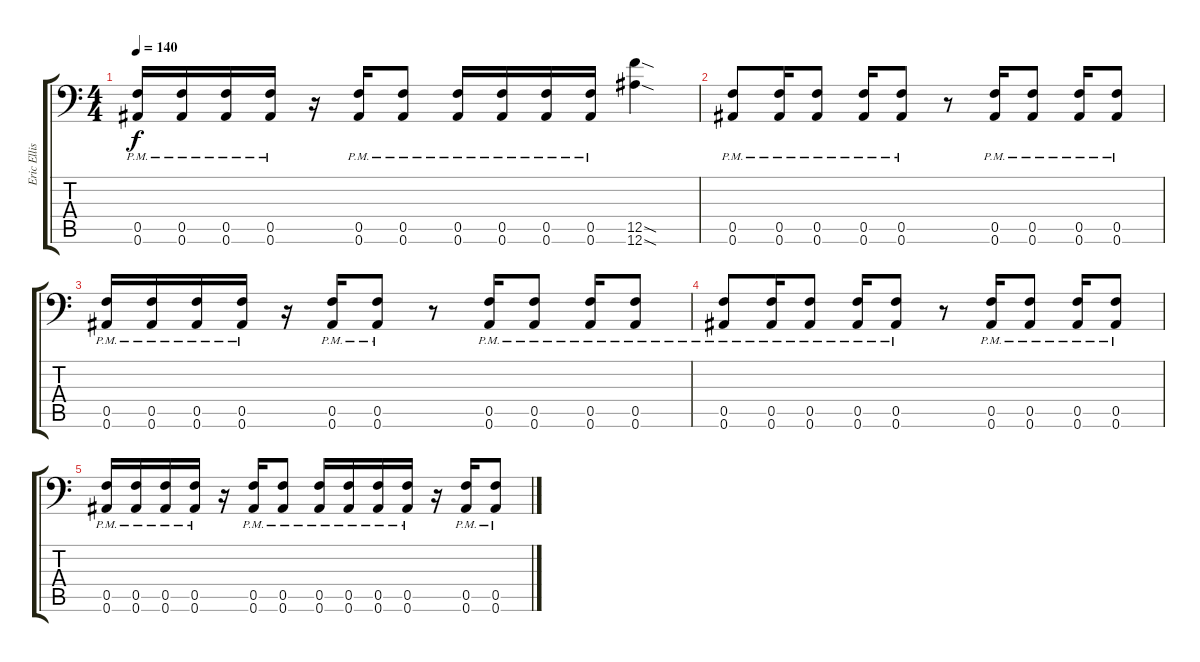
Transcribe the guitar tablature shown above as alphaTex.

\track ("Eric Ellis" "Eric Ellis") {instrument distortionguitar}
\staff {score tabs}
\tuning (C4 G3 Eb3 Bb2 F2 Bb1) {hide}
\ts (4 4)
\tempo 140
\clef f4
\ks c
(0.5{pm} 0.6{pm}).16{dy f} (0.5{pm} 0.6{pm}).16 (0.5{pm} 0.6{pm}).16 (0.5{pm} 0.6{pm}).16 r.16 (0.5{pm} 0.6{pm}).16 (0.5{pm} 0.6{pm}).8 (0.5{pm} 0.6{pm}).16 (0.5{pm} 0.6{pm}).16 (0.5{pm} 0.6{pm}).16 (0.5{pm} 0.6{pm}).16 (12.5{sod} 12.6{sod}).4 |
(0.5{pm} 0.6{pm}).8 (0.5{pm} 0.6{pm}).16 (0.5{pm} 0.6{pm}).8 (0.5{pm} 0.6{pm}).16 (0.5{pm} 0.6{pm}).8 r.8 (0.5{pm} 0.6{pm}).16 (0.5{pm} 0.6{pm}).8 (0.5{pm} 0.6{pm}).16 (0.5{pm} 0.6{pm}).8 |
(0.5{pm} 0.6{pm}).16 (0.5{pm} 0.6{pm}).16 (0.5{pm} 0.6{pm}).16 (0.5{pm} 0.6{pm}).16 r.16 (0.5{pm} 0.6{pm}).16 (0.5{pm} 0.6{pm}).8 r.8 (0.5{pm} 0.6{pm}).16 (0.5{pm} 0.6{pm}).8 (0.5{pm} 0.6{pm}).16 (0.5{pm} 0.6{pm}).8 |
(0.5{pm} 0.6{pm}).8 (0.5{pm} 0.6{pm}).16 (0.5{pm} 0.6{pm}).8 (0.5{pm} 0.6{pm}).16 (0.5{pm} 0.6{pm}).8 r.8 (0.5{pm} 0.6{pm}).16 (0.5{pm} 0.6{pm}).8 (0.5{pm} 0.6{pm}).16 (0.5{pm} 0.6{pm}).8 |
(0.5{pm} 0.6{pm}).16 (0.5{pm} 0.6{pm}).16 (0.5{pm} 0.6{pm}).16 (0.5{pm} 0.6{pm}).16 r.16 (0.5{pm} 0.6{pm}).16 (0.5{pm} 0.6{pm}).8 (0.5{pm} 0.6{pm}).16 (0.5{pm} 0.6{pm}).16 (0.5{pm} 0.6{pm}).16 (0.5{pm} 0.6{pm}).16 r.16 (0.5{pm} 0.6{pm}).16 (0.5{pm} 0.6{pm}).8
